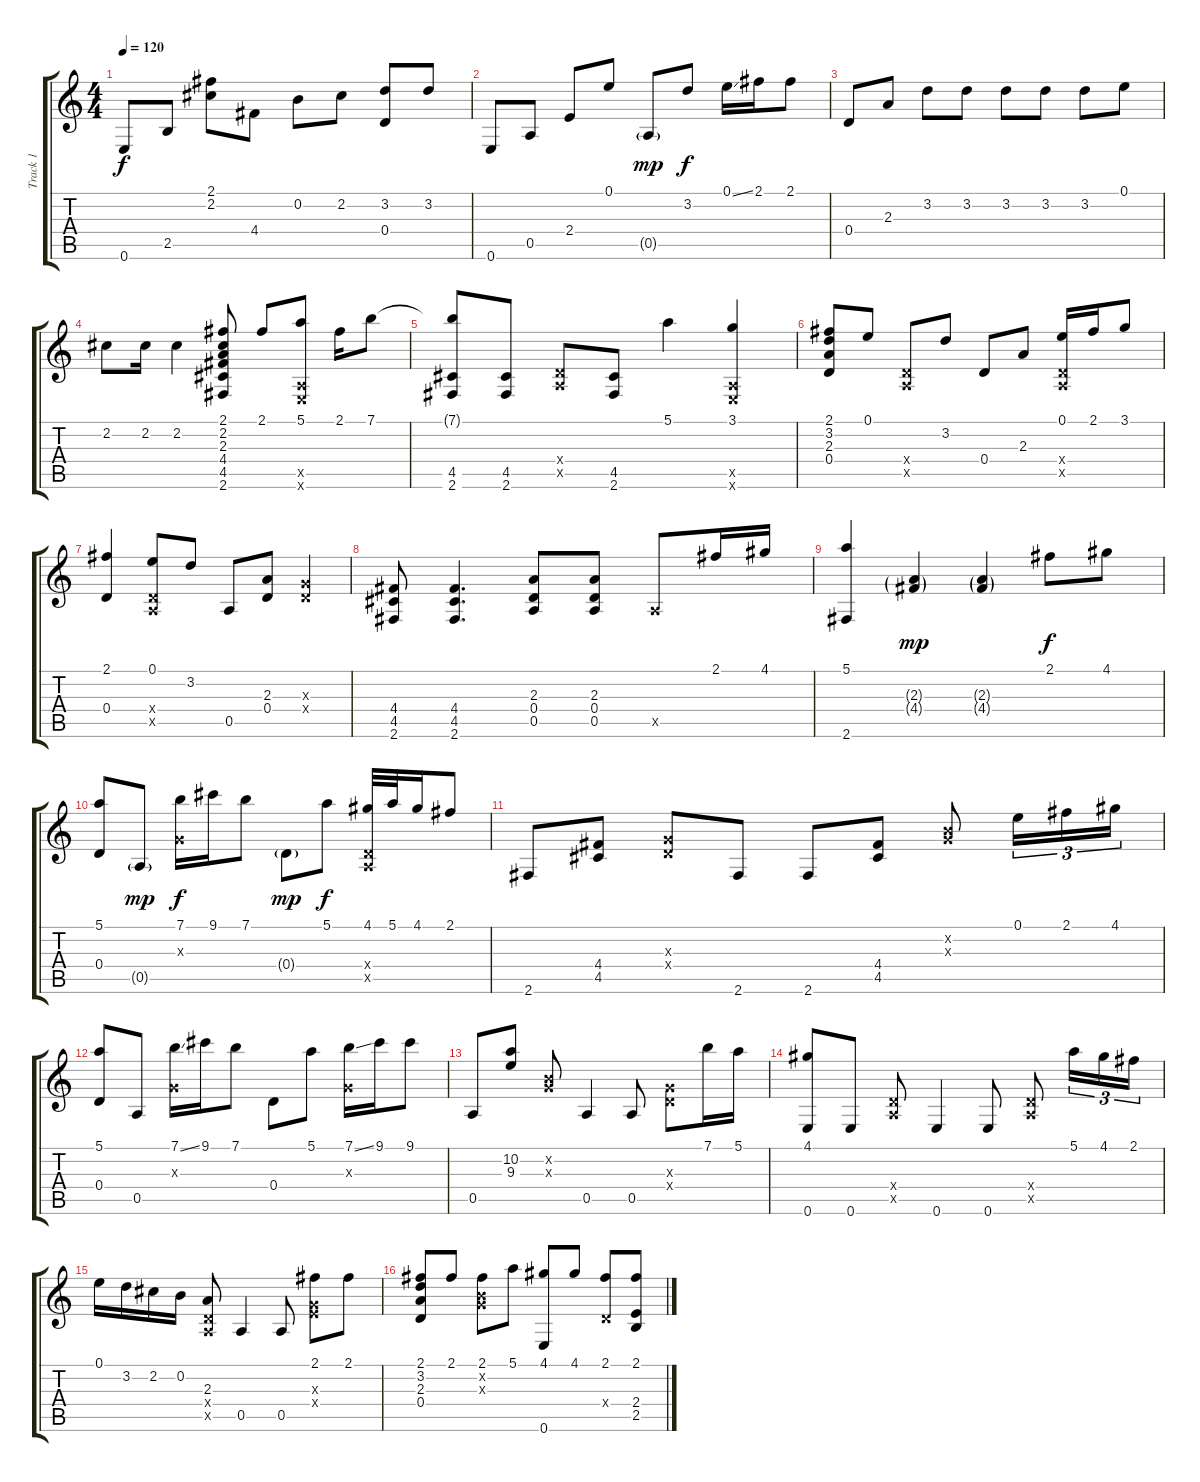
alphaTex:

\track ("Track 1" "Track 1") {instrument acousticguitarsteel}
\staff {score tabs}
\tuning (E4 B3 G3 D3 A2 E2) {hide}
\ts (4 4)
\tempo 120
\clef g2
\ks c
0.6.8{dy f} 2.5.8 (2.1 2.2).8 4.4.8 0.2.8 2.2.8 (3.2 0.4).8 3.2.8 |
0.6.8 0.5.8 2.4.8 0.1.8 0.5{g}.8{dy mp} 3.2.8{dy f} 0.1{ss}.16 2.1.16 2.1.8 |
0.4.8 2.3.8 3.2.8 3.2.8 3.2.8 3.2.8 3.2.8 0.1.8 |
2.2.8 2.2.16 2.2.4 (2.1 2.2 2.3 4.4 4.5 2.6).8 2.1.8 (5.1 0.5{x} 0.6{x}).8 2.1.16 7.1.8 |
(7.1{t} 4.5 2.6).8 (4.5 2.6).8 (0.4{x} 0.5{x}).8 (4.5 2.6).8 5.1.4 (3.1 0.5{x} 0.6{x}).4 |
(2.1 3.2 2.3 0.4).8 0.1.8 (0.4{x} 0.5{x}).8 3.2.8 0.4.8 2.3.8 (0.1 0.4{x} 0.5{x}).16 2.1.16 3.1.8 |
(2.1 0.4).4 (0.1 0.4{x} 0.5{x}).8 3.2.8 0.5.8 (2.3 0.4).8 (0.3{x} 0.4{x}).4 |
(4.4 4.5 2.6).8 (4.4 4.5 2.6).4{d} (2.3 0.4 0.5).8 (2.3 0.4 0.5).8 0.5{x}.8 2.1.16 4.1.16 |
(5.1 2.6).4 (2.3{g} 4.4{g}).4{dy mp} (2.3{g} 4.4{g}).4 2.1.8{dy f} 4.1.8 |
(5.1 0.4).8 0.5{g}.8{dy mp} (7.1 0.3{x}).16{dy f} 9.1.16 7.1.8 0.4{g}.8{dy mp} 5.1.8{dy f} (4.1 0.4{x} 0.5{x}).32 5.1.32 4.1.16 2.1.8 |
2.6.8 (4.4 4.5).8 (0.3{x} 0.4{x}).8 2.6.8 2.6.8 (4.4 4.5).8 (0.2{x} 0.3{x}).8 0.1.16{tu (3 2)} 2.1.16{tu (3 2)} 4.1.16{tu (3 2)} |
(5.1 0.4).8 0.5.8 (7.1{ss} 0.3{x}).16 9.1.16 7.1.8 0.4.8 5.1.8 (7.1{ss} 0.3{x}).16 9.1.16 9.1.8 |
0.5.8 (10.2 9.3).8 (0.2{x} 0.3{x}).8 0.5.4 0.5.8 (0.3{x} 0.4{x}).8 7.1.16 5.1.16 |
(4.1 0.6).8 0.6.8 (0.4{x} 0.5{x}).8 0.6.4 0.6.8 (0.4{x} 0.5{x}).8 5.1.16{tu (3 2)} 4.1.16{tu (3 2)} 2.1.16{tu (3 2)} |
0.1.16 3.2.16 2.2.16 0.2.16 (2.3 0.4{x} 0.5{x}).8 0.5.4 0.5.8 (2.1 0.3{x} 2.4{x}).8 2.1.8 |
(2.1 3.2 2.3 0.4).8 2.1.8 (2.1 0.2{x} 0.3{x}).8 5.1.8 (4.1 0.6).8 4.1.8 (2.1 0.4{x}).8 (2.1 2.4 2.5).8
